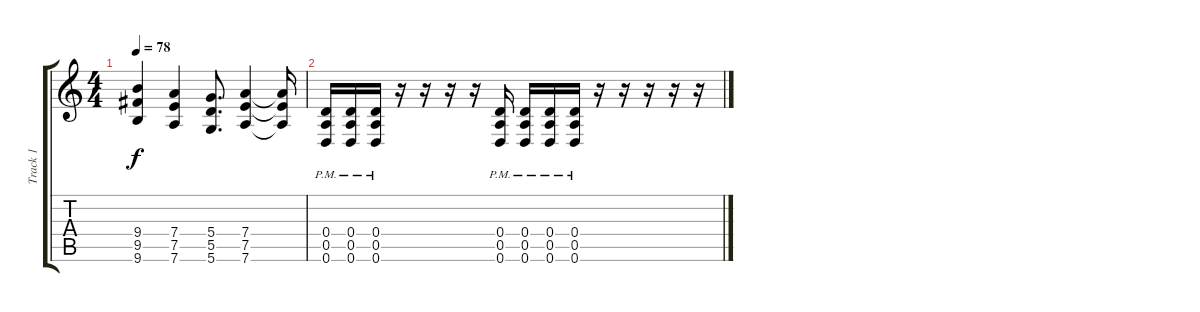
\track ("Track 1" "Track 1") {instrument distortionguitar}
\staff {score tabs}
\tuning (E4 B3 G3 D3 A2 D2) {hide}
\ts (4 4)
\tempo 78
\clef g2
\ks c
(9.4 9.5 9.6).4{dy f} (7.4 7.5 7.6).4 (5.4 5.5 5.6).8{d} (7.4 7.5 7.6).4 (7.4{t} 7.5{t} 7.6{t}).16 |
(0.4{pm} 0.5{pm} 0.6{pm}).16 (0.4{pm} 0.5{pm} 0.6{pm}).16 (0.4{pm} 0.5{pm} 0.6{pm}).16 r.16 r.16 r.16 r.16 (0.4{pm} 0.5{pm} 0.6{pm}).16 (0.4{pm} 0.5{pm} 0.6{pm}).16 (0.4{pm} 0.5{pm} 0.6{pm}).16 (0.4{pm} 0.5{pm} 0.6{pm}).16 r.16 r.16 r.16 r.16 r.16
